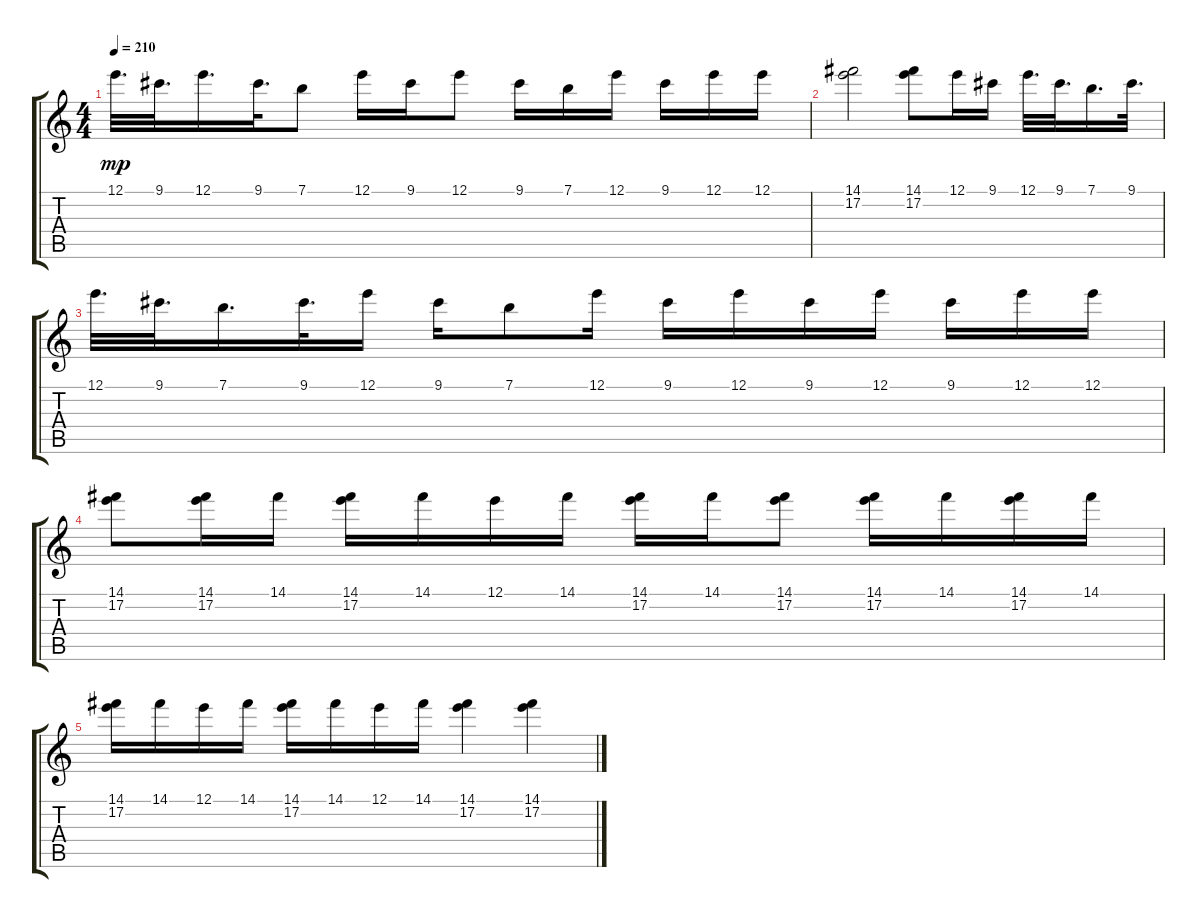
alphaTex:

\track "" {instrument distortionguitar}
\staff {score tabs}
\tuning (E4 B3 G3 D3 A2 D2) {hide}
\ts (4 4)
\tempo 210
\clef g2
\ks c
12.1.32{d dy mp} 9.1.32{d} 12.1.16{d} 9.1.32{d} 7.1.8 12.1.16 9.1.16 12.1.8 9.1.16 7.1.16 12.1.16 9.1.16 12.1.16 12.1.16 |
(14.1 17.2).2 (14.1 17.2).8 12.1.16 9.1.16 12.1.32{d} 9.1.32{d} 7.1.16{d} 9.1.32{d} |
12.1.32{d} 9.1.32{d} 7.1.16{d} 9.1.32{d} 12.1.16 9.1.16 7.1.8 12.1.16 9.1.16 12.1.16 9.1.16 12.1.16 9.1.16 12.1.16 12.1.16 |
(14.1 17.2).8 (14.1 17.2).16 14.1.16 (14.1 17.2).16 14.1.16 12.1.16 14.1.16 (14.1 17.2).16 14.1.16 (14.1 17.2).8 (14.1 17.2).16 14.1.16 (14.1 17.2).16 14.1.16 |
(14.1 17.2).16 14.1.16 12.1.16 14.1.16 (14.1 17.2).16 14.1.16 12.1.16 14.1.16 (14.1 17.2).4 (14.1 17.2).4
